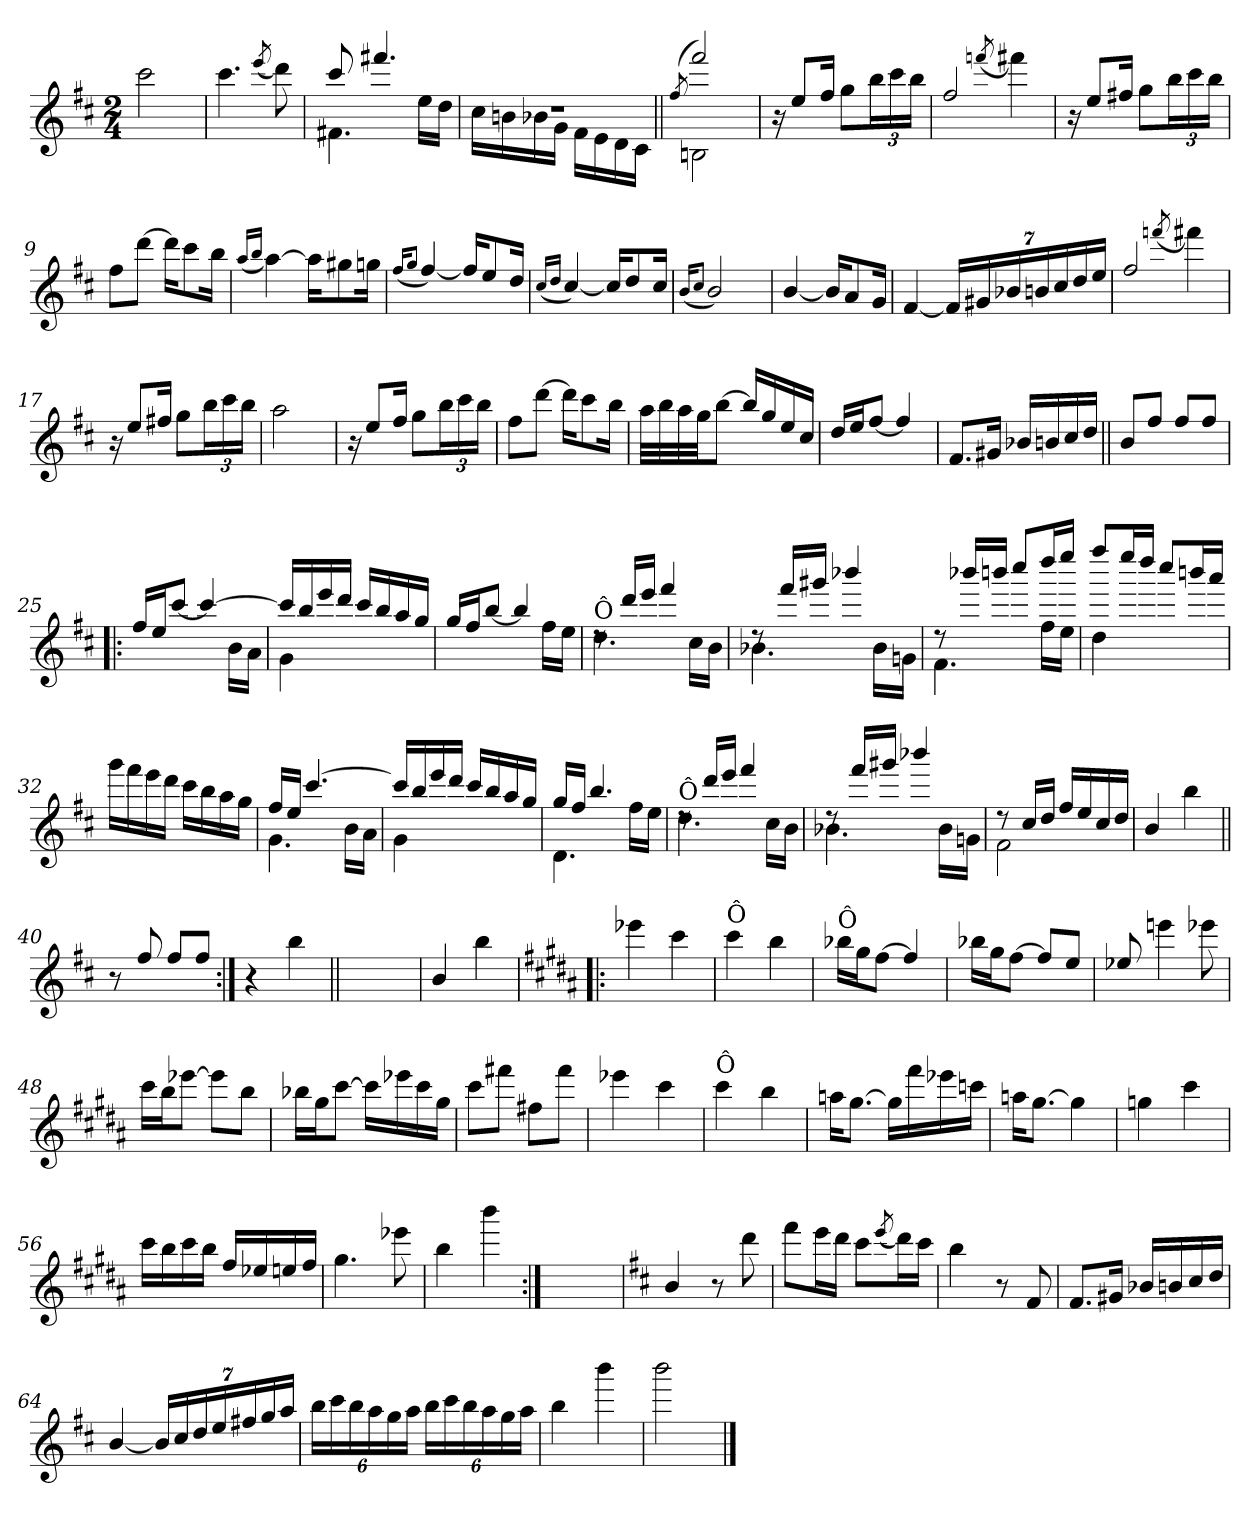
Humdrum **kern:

**kern
*part1
*staff1
*clefG2
*k[f#c#]
*D:
*M2/4
=1
2ccc#\
=2
4.ccc#\
(<8qeee/
8ddd\)
=3
*^
8ccc#/	4.f#X\
4.fff#X/	.
.	16ee\LL
.	16dd\JJ
=4	=4
2rdd	16cc#\LL
.	16bn\
.	16b-X\
.	16g\JJ
.	16f#\LL
.	16e\
.	16d\
.	16c#\JJ
!!LO:LB:g=z	!!
=5||	=5||
(>8qff#/	.
2fff#/)	2Bn\
*v	*v
=6
16r
8ee/L
16ff#/Jk
8gg\L
24bb\L
24ccc#\
24bb\JJ
=7
*^
2ff#/	4ryy
.	(<8qfffn/
.	4fff#X\)
*v	*v
=8
16r
8ee/L
16ff#X/Jk
8gg\L
24bb\L
24ccc#\
24bb\JJ
!!LO:LB:g=z
=9
8ff#\L
[8ddd\J
16ddd\KL]
8ccc#\
16bb\Jk
=10
(<16qaa/LL
16qbb/JJ
[4aa\)
16aa\KL]
8gg#X\
16ggn\Jk
=11
(<16qff#/KL
8qgg/J
[4ff#/)
16ff#/KL]
8ee/
16dd/Jk
=12
(<16qcc#/LL
16qdd/JJ
[4cc#/)
16cc#/KL]
8dd/
16cc#/Jk
=13
(<16qb/KL
8qcc#/J
2b/)
!!LO:LB:g=z
=14
[4b/
16b/KL]
8a/
16g/Jk
=15
[4f#/
28f#/LL]
28g#X/
28b-X/
28bn/
28cc#/
28dd/
28ee/JJ
=16
*^
2ff#/	4ryy
.	(<8qfffn/
.	4fff#X\)
*v	*v
=17
16r
8ee/L
16ff#X/Jk
8gg\L
24bb\L
24ccc#\
24bb\JJ
=18
2aa\
!!LO:LB:g=z
=19
16r
8ee/L
16ff#/Jk
8gg\L
24bb\L
24ccc#\
24bb\JJ
=20
8ff#\L
[8ddd\J
16ddd\KL]
8ccc#\
16bb\Jk
=21
32aa\LLL
32bb\
32aa\
32gg\JJ
[8bb\J
16bb/LL]
16gg/
16ee/
16cc#/JJ
=22
16dd/LL
16ee/J
[8ff#/J
4ff#/]
!!LO:LB:g=z
=23
8.f#/L
16g#X/Jk
16b-X/LL
16bn/
16cc#/
16dd/JJ
=24||
8b/L
8ff#/J
8ff#/L
8ff#/J
=25!|:
*^
16ff#/LL	4.ryy
16ee/J	.
[>8ccc#/J	.
4ccc#/_	.
.	16b\LL
.	16a\JJ
=26	=26
16ccc#/LL]	4g\
16bb/	.
16eee/	.
16ddd/JJ	.
16ccc#/LL	4ryy
16bb/	.
16aa/	.
16gg/JJ	.
=27	=27
16gg/LL	4.ryy
16ff#/J	.
[>8bb/J	.
4bb/]	.
.	16ff#\LL
.	16ee\JJ
!!LO:LB:g=z	!!
=28	=28
!LO:TX:a:t=Ô	!
8rdd	4.dd\
16ddd/LL	.
16eee/JJ	.
4fff#/	.
.	16cc#\LL
.	16b\JJ
=29	=29
8rdd	4.b-X\
16fff#/LL	.
16ggg#X/JJ	.
4bbb-X/	.
.	16b-\LL
.	16gn\JJ
=30	=30
8rdd	4.f#\
16bbb-X/LL	.
16bbbn/JJ	.
8cccc#/L	.
16dddd/L	16ff#\LL
16eeee/JJ	16ee\JJ
=31	=31
8ffff#/L	4dd\
16eeee/L	.
16dddd/JJ	.
8cccc#/L	4ryy
16bbbn/L	.
16aaa/JJ	.
*v	*v
=32
16ggg\LL
16fff#\
16eee\
16ddd\JJ
16ccc#\LL
16bb\
16aa\
16gg\JJ
!!LO:LB:g=z
=33
*^
16ff#/LL	4.g\
16ee/JJ	.
[>4.ccc#/	.
.	16b\LL
.	16a\JJ
=34	=34
16ccc#/LL]	4g\
16bb/	.
16eee/	.
16ddd/JJ	.
16ccc#/LL	4ryy
16bb/	.
16aa/	.
16gg/JJ	.
=35	=35
16gg/LL	4.d\
16ff#/JJ	.
4.bb/	.
.	16ff#\LL
.	16ee\JJ
=36	=36
!LO:TX:a:t=Ô	!
8rdd	4.dd\
16ddd/LL	.
16eee/JJ	.
4fff#/	.
.	16cc#\LL
.	16b\JJ
=37	=37
8rdd	4.b-X\
16fff#/LL	.
16ggg#X/JJ	.
4bbb-X/	.
.	16b-\LL
.	16gn\JJ
!!LO:LB:g=z	!!
=38	=38
8rdd	2f#\
16cc#/LL	.
16dd/JJ	.
16ff#/LL	.
16ee/	.
16cc#/	.
16dd/JJ	.
*v	*v
=39
4b/
4bb\
=40||
8r
8ff#/
8ff#/L
8ff#/J
=41:|!
4r
4bb\
=41X411||
2ryy
!!LO:PB:g=z
=42
4b/
4bb\
=43!|:
*k[f#c#g#d#a#]
*B:
4eee-X\
4ccc#\
=44
!LO:TX:a:t=Ô
4ccc#\
4bb\
=45
!LO:TX:a:t=Ô
16bb-X\LL
16gg#\J
[8ff#\J
4ff#/]
=46
16bb-X\LL
16gg#\J
[8ff#\J
8ff#/L]
8ee/J
=47
8ee-X/
4eeen\
8eee-X\
!!LO:LB:g=z
=48
16ccc#\LL
16bb\J
[8eee-X\J
8eee-\L]
8bb\J
=49
16bb-X\LL
16gg#\J
[8ccc#\J
16ccc#\LL]
16eee-X\
16ccc#\
16gg#\JJ
=50
8ccc#\L
8fff#X\J
8ff#X\L
8fff#\J
=51
4eee-X\
4ccc#\
=52
!LO:TX:a:t=Ô
4ccc#\
4bb\
=53
16aan\KL
[8.gg#\J
16gg#\LL]
16fff#\
16eee-X\
16cccn\JJ
!!LO:LB:g=z
=54
16aan\KL
[8.gg#\J
4gg#\]
=55
4ggn\
4ccc#\
=56
16ccc#\LL
16bb\
16ccc#\
16bb\JJ
16ff#/LL
16ee-X/
16een/
16ff#/JJ
=57
4.gg#\
8eee-X\
=58
4bb\
4bbb\
=59:|!
2ryy
!!LO:LB:g=z
=60
*k[f#c#]
*D:
4b/
8r
8ddd\
=61
8fff#\L
16eee\L
16ddd\JJ
8ccc#\L
(<8qeee/
16ddd\L)
16ccc#\JJ
=62
4bb\
8r
8f#/
=63
8.f#/L
16g#X/Jk
16b-X/LL
16bn/
16cc#/
16dd/JJ
!!LO:LB:g=z
=64
[4b/
28b/LL]
28cc#/
28dd/
28ee/
28ff#X/
28gg/
28aa/JJ
=65
24bb\LL
24ccc#\
24bb\
24aa\
24gg\
24aa\JJ
24bb\LL
24ccc#\
24bb\
24aa\
24gg\
24aa\JJ
=66
4bb\
4bbb\
=67
2bbb\
==
*-
